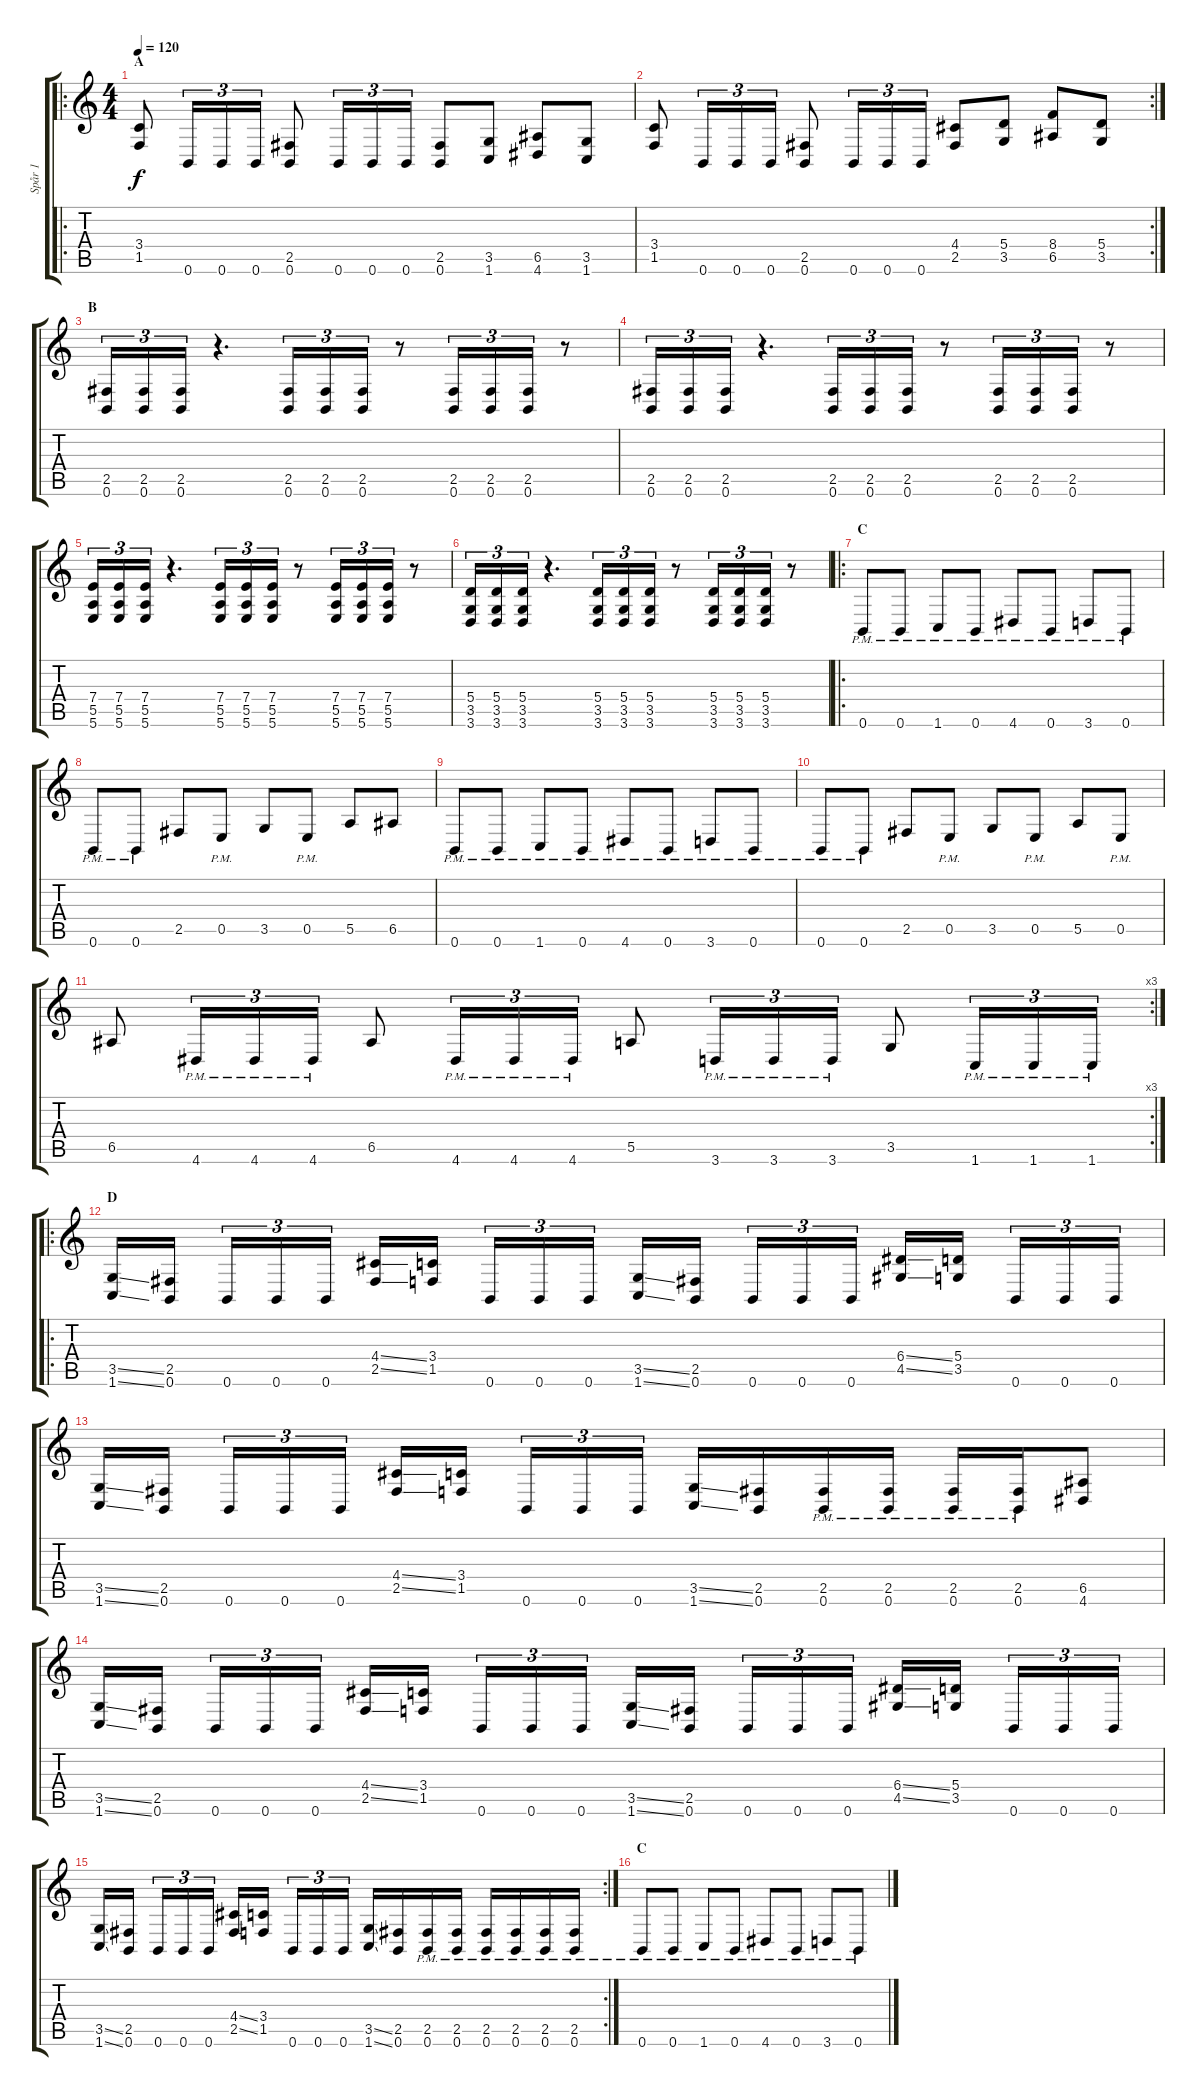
\track ("Spår 1" "Spår 1") {instrument distortionguitar}
\staff {score tabs}
\tuning (B3 Gb3 D3 A2 E2 B1) {hide}
\ro
\ts (4 4)
\section ("" "A")
\tempo 120
\clef g2
\ks c
(3.4 1.5).8{dy f instrument distortionguitar} 0.6.16{tu (3 2)} 0.6.16{tu (3 2)} 0.6.16{tu (3 2)} (2.5 0.6).8 0.6.16{tu (3 2)} 0.6.16{tu (3 2)} 0.6.16{tu (3 2)} (2.5 0.6).8 (3.5 1.6).8 (6.5 4.6).8 (3.5 1.6).8 |
\rc 2
(3.4 1.5).8 0.6.16{tu (3 2)} 0.6.16{tu (3 2)} 0.6.16{tu (3 2)} (2.5 0.6).8 0.6.16{tu (3 2)} 0.6.16{tu (3 2)} 0.6.16{tu (3 2)} (4.4 2.5).8 (5.4 3.5).8 (8.4 6.5).8 (5.4 3.5).8 |
\section ("" "B")
(2.5 0.6).16{tu (3 2)} (2.5 0.6).16{tu (3 2)} (2.5 0.6).16{tu (3 2)} r.4{d} (2.5 0.6).16{tu (3 2)} (2.5 0.6).16{tu (3 2)} (2.5 0.6).16{tu (3 2)} r.8 (2.5 0.6).16{tu (3 2)} (2.5 0.6).16{tu (3 2)} (2.5 0.6).16{tu (3 2)} r.8 |
(2.5 0.6).16{tu (3 2)} (2.5 0.6).16{tu (3 2)} (2.5 0.6).16{tu (3 2)} r.4{d} (2.5 0.6).16{tu (3 2)} (2.5 0.6).16{tu (3 2)} (2.5 0.6).16{tu (3 2)} r.8 (2.5 0.6).16{tu (3 2)} (2.5 0.6).16{tu (3 2)} (2.5 0.6).16{tu (3 2)} r.8 |
(7.4 5.5 5.6).16{tu (3 2)} (7.4 5.5 5.6).16{tu (3 2)} (7.4 5.5 5.6).16{tu (3 2)} r.4{d} (7.4 5.5 5.6).16{tu (3 2)} (7.4 5.5 5.6).16{tu (3 2)} (7.4 5.5 5.6).16{tu (3 2)} r.8 (7.4 5.5 5.6).16{tu (3 2)} (7.4 5.5 5.6).16{tu (3 2)} (7.4 5.5 5.6).16{tu (3 2)} r.8 |
(5.4 3.5 3.6).16{tu (3 2)} (5.4 3.5 3.6).16{tu (3 2)} (5.4 3.5 3.6).16{tu (3 2)} r.4{d} (5.4 3.5 3.6).16{tu (3 2)} (5.4 3.5 3.6).16{tu (3 2)} (5.4 3.5 3.6).16{tu (3 2)} r.8 (5.4 3.5 3.6).16{tu (3 2)} (5.4 3.5 3.6).16{tu (3 2)} (5.4 3.5 3.6).16{tu (3 2)} r.8 |
\ro
\section ("" "C")
0.6{pm}.8 0.6{pm}.8 1.6{pm}.8 0.6{pm}.8 4.6{pm}.8 0.6{pm}.8 3.6{pm}.8 0.6{pm}.8 |
0.6{pm}.8 0.6{pm}.8 2.5.8 0.5{pm}.8 3.5.8 0.5{pm}.8 5.5.8 6.5.8 |
0.6{pm}.8 0.6{pm}.8 1.6{pm}.8 0.6{pm}.8 4.6{pm}.8 0.6{pm}.8 3.6{pm}.8 0.6{pm}.8 |
0.6{pm}.8 0.6{pm}.8 2.5.8 0.5{pm}.8 3.5.8 0.5{pm}.8 5.5.8 0.5{pm}.8 |
\rc 3
6.5.8 4.6{pm}.16{tu (3 2)} 4.6{pm}.16{tu (3 2)} 4.6{pm}.16{tu (3 2)} 6.5.8 4.6{pm}.16{tu (3 2)} 4.6{pm}.16{tu (3 2)} 4.6{pm}.16{tu (3 2)} 5.5.8 3.6{pm}.16{tu (3 2)} 3.6{pm}.16{tu (3 2)} 3.6{pm}.16{tu (3 2)} 3.5.8 1.6{pm}.16{tu (3 2)} 1.6{pm}.16{tu (3 2)} 1.6{pm}.16{tu (3 2)} |
\ro
\section ("" "D")
(3.5{ss} 1.6{ss}).16 (2.5 0.6).16 0.6.16{tu (3 2)} 0.6.16{tu (3 2)} 0.6.16{tu (3 2)} (4.4{ss} 2.5{ss}).16 (3.4 1.5).16 0.6.16{tu (3 2)} 0.6.16{tu (3 2)} 0.6.16{tu (3 2)} (3.5{ss} 1.6{ss}).16 (2.5 0.6).16 0.6.16{tu (3 2)} 0.6.16{tu (3 2)} 0.6.16{tu (3 2)} (6.4{ss} 4.5{ss}).16 (5.4 3.5).16 0.6.16{tu (3 2)} 0.6.16{tu (3 2)} 0.6.16{tu (3 2)} |
(3.5{ss} 1.6{ss}).16 (2.5 0.6).16 0.6.16{tu (3 2)} 0.6.16{tu (3 2)} 0.6.16{tu (3 2)} (4.4{ss} 2.5{ss}).16 (3.4 1.5).16 0.6.16{tu (3 2)} 0.6.16{tu (3 2)} 0.6.16{tu (3 2)} (3.5{ss} 1.6{ss}).16 (2.5 0.6).16 (2.5{pm} 0.6{pm}).16 (2.5{pm} 0.6{pm}).16 (2.5{pm} 0.6{pm}).16 (2.5{pm} 0.6{pm}).16 (6.5 4.6).8 |
(3.5{ss} 1.6{ss}).16 (2.5 0.6).16 0.6.16{tu (3 2)} 0.6.16{tu (3 2)} 0.6.16{tu (3 2)} (4.4{ss} 2.5{ss}).16 (3.4 1.5).16 0.6.16{tu (3 2)} 0.6.16{tu (3 2)} 0.6.16{tu (3 2)} (3.5{ss} 1.6{ss}).16 (2.5 0.6).16 0.6.16{tu (3 2)} 0.6.16{tu (3 2)} 0.6.16{tu (3 2)} (6.4{ss} 4.5{ss}).16 (5.4 3.5).16 0.6.16{tu (3 2)} 0.6.16{tu (3 2)} 0.6.16{tu (3 2)} |
\rc 2
(3.5{ss} 1.6{ss}).16 (2.5 0.6).16 0.6.16{tu (3 2)} 0.6.16{tu (3 2)} 0.6.16{tu (3 2)} (4.4{ss} 2.5{ss}).16 (3.4 1.5).16 0.6.16{tu (3 2)} 0.6.16{tu (3 2)} 0.6.16{tu (3 2)} (3.5{ss} 1.6{ss}).16 (2.5 0.6).16 (2.5{pm} 0.6{pm}).16 (2.5{pm} 0.6{pm}).16 (2.5{pm} 0.6{pm}).16 (2.5{pm} 0.6{pm}).16 (2.5{pm} 0.6{pm}).16 (2.5{pm} 0.6{pm}).16 |
\section ("" "C")
0.6{pm}.8 0.6{pm}.8 1.6{pm}.8 0.6{pm}.8 4.6{pm}.8 0.6{pm}.8 3.6{pm}.8 0.6{pm}.8
